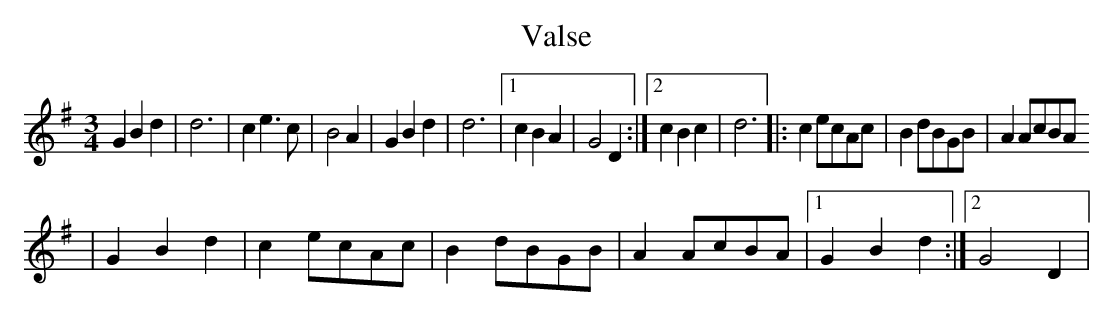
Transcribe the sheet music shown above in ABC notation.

X:1
T:Valse
M:3/4
L:1/4
K:G
GBd|d3|ce>c|B2A|GBd|d3|1cBA|G2D:|2cBc|d3|:ce/2c/A/c/|Bd/B/G/B/|AA/c/B/A/
|GBd|ce/c/A/c/|Bd/B/G/B/|AA/c/B/A/|1GBd:|2G2D|
